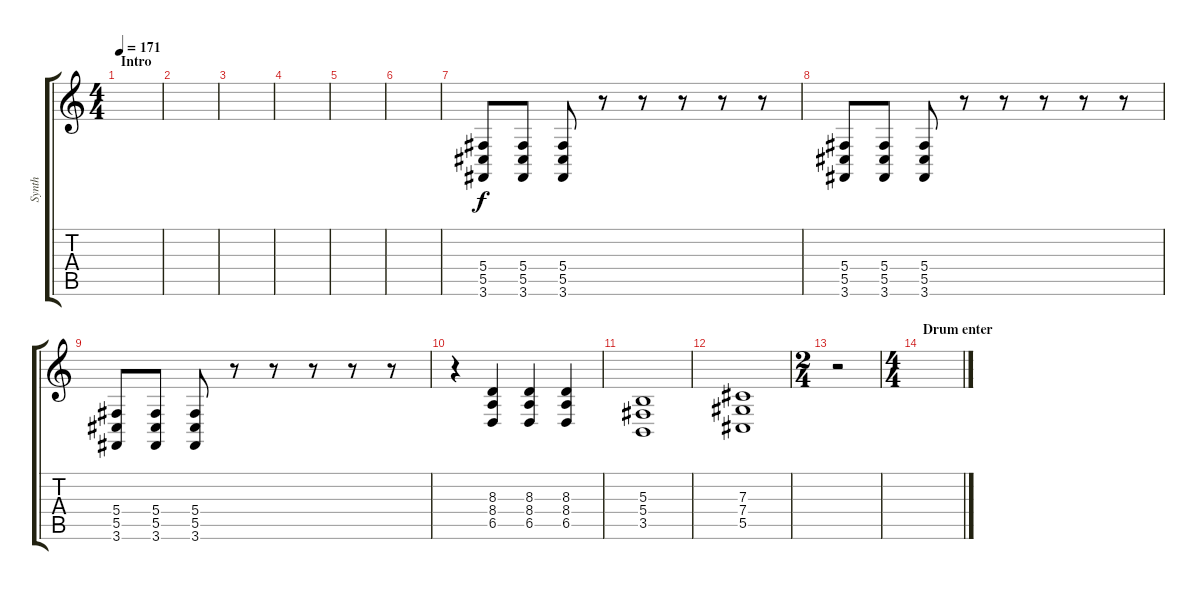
\track ("Synth" "Synth") {instrument tremolostrings}
\staff {score tabs}
\tuning (Eb4 Bb3 Gb3 Db3 Ab2 Eb2) {hide}
\ts (4 4)
\section ("" "Intro ")
\tempo 171
\clef g2
\ks c
|
|
|
|
|
|
(5.4 5.5 3.6).8 (5.4 5.5 3.6).8 (5.4 5.5 3.6).8 r.8 r.8 r.8 r.8 r.8 |
(5.4 5.5 3.6).8 (5.4 5.5 3.6).8 (5.4 5.5 3.6).8 r.8 r.8 r.8 r.8 r.8 |
(5.4 5.5 3.6).8 (5.4 5.5 3.6).8 (5.4 5.5 3.6).8 r.8 r.8 r.8 r.8 r.8 |
r.4 (8.3 8.4 6.5).4 (8.3 8.4 6.5).4 (8.3 8.4 6.5).4 |
(5.3 5.4 3.5).1 |
(7.3 7.4 5.5).1 |
\ts (2 4)
r.2 |
\ts (4 4)
\section ("" "Drum enter")
